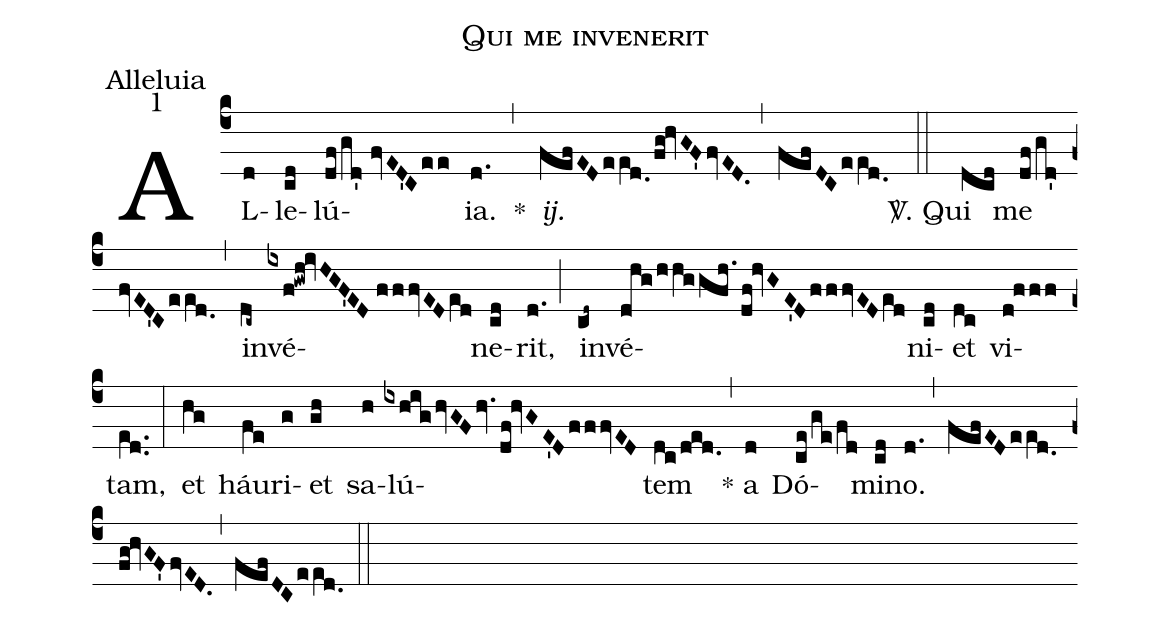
name:Qui me invenerit;
office-part:Alleluia;
mode:1;
%%
(c4) AL(d)le(cd)lú(df/gd'//fvED'Cee){ia}.(d.) *(,) <i>ij.</i>(fefEDee[ll:1]d.0/fg!hvGF'fvED.) (,) (fefDCee[ll:1]d.0) (::) <sp>V/</sp>. Qui(dcd) me(df/gd'//fvED'Cee[ll:1]d.0) (,) in(dc~)vé(ixf!gwh!ivHGF'ED//fffvEDe[ll:1]d)ne(cd)rit,(d.) (;) in(cd~)vé(dhg/hhg/!gfh./df!hvGE'DfffvEDe[ll:1]d)ni(cd)et(dc) vi(d!fff)tam,(e[ll:1]d..) (:) et(hg) háu(fe)ri(g)et(gh) sa(h)lú(ixhighvGF/!hv.df!hvGE'DfffvED)tem(dc/ded.) (,) * a(d) Dó(ce/ge/fd)mi(cd)no.(d.) (,) (fefEDee[ll:1]d.0/fg!hvGF'fvED.) (,) (fefDCee[ll:1]d.0) (::)
